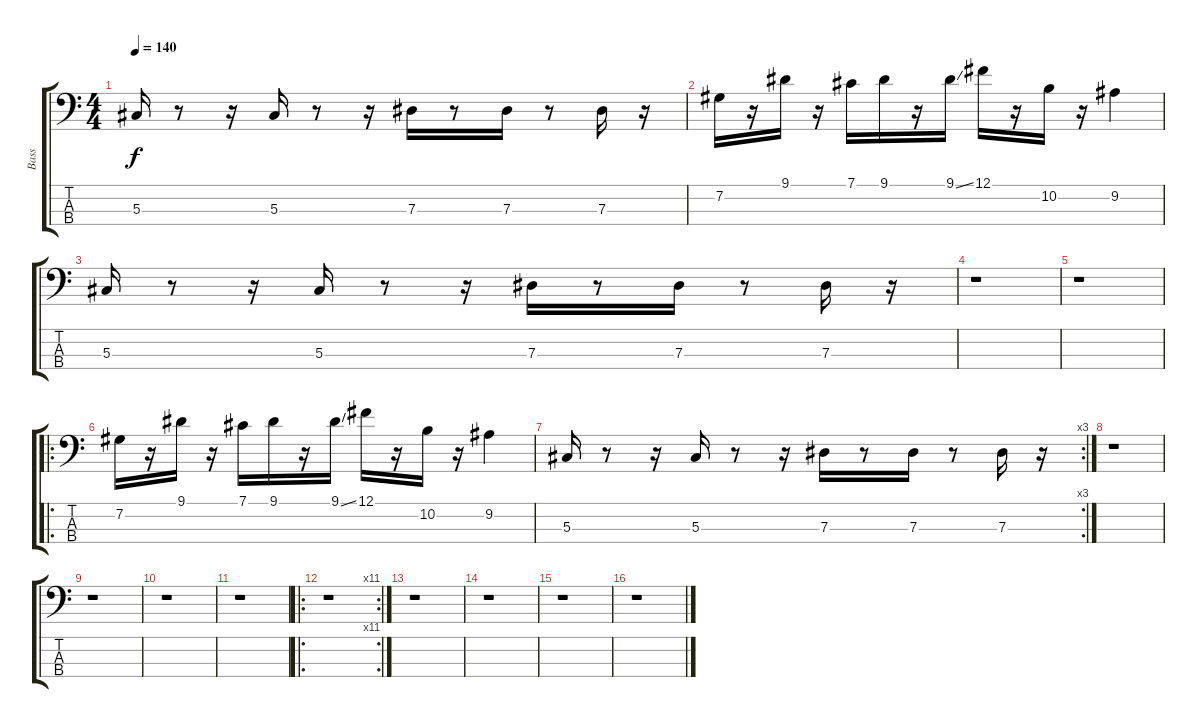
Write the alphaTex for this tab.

\track ("Bass" "Bass") {instrument electricbasspick}
\staff {score tabs}
\tuning (Gb2 Db2 Ab1 Eb1) {hide}
\ts (4 4)
\tempo 140
\clef f4
\ks c
5.3.16{dy f} r.8 r.16 5.3.16 r.8 r.16 7.3.16 r.8 7.3.16 r.8 7.3.16 r.16 |
7.2.16 r.16 9.1.16 r.16 7.1.16 9.1.16 r.16 9.1{ss}.16 12.1.16 r.16 10.2.16 r.16 9.2.4 |
5.3.16 r.8 r.16 5.3.16 r.8 r.16 7.3.16 r.8 7.3.16 r.8 7.3.16 r.16 |
r.1 |
r.1 |
\ro
7.2.16 r.16 9.1.16 r.16 7.1.16 9.1.16 r.16 9.1{ss}.16 12.1.16 r.16 10.2.16 r.16 9.2.4 |
\rc 3
5.3.16 r.8 r.16 5.3.16 r.8 r.16 7.3.16 r.8 7.3.16 r.8 7.3.16 r.16 |
r.1 |
r.1 |
r.1 |
r.1 |
\ro
\rc 11
r.1 |
r.1 |
r.1 |
r.1 |
r.1
